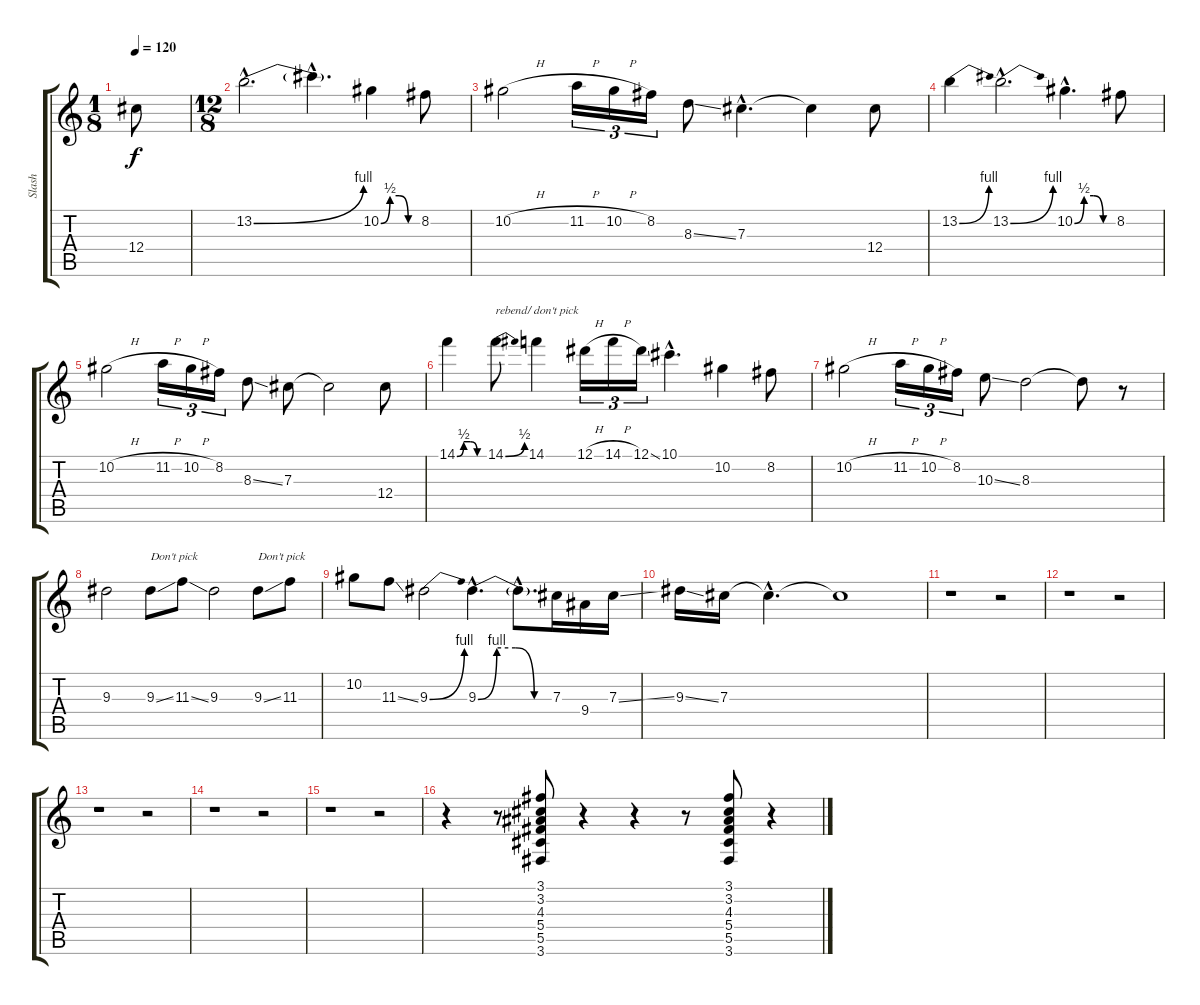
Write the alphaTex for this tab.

\track ("Slash" "Slash") {instrument overdrivenguitar}
\staff {score tabs}
\tuning (Eb4 Bb3 Gb3 Db3 Ab2 Eb2) {hide}
\ts (1 8)
\tempo 120
\clef g2
\ks c
12.4.8{dy f instrument overdrivenguitar} |
\ts (12 8)
13.2{be (bend 0 0 60 4) hac}.2{d} 13.2{hac t}.4{d} 10.2{be (custom 0 0 15 2 30 2 45 0 60 0)}.4 8.2.8 |
10.2{h}.2 11.2{h}.16{tu (3 2)} 10.2{h}.16{tu (3 2)} 8.2.16{tu (3 2)} 8.3{ss}.8 7.3{hac}.4{d} 7.3{t}.4 12.4.8 |
13.2{be (bend 0 0 60 4)}.4 13.2{be (bend 0 0 60 4) hac}.2{d} 10.2{be (custom 0 0 15 2 30 2 45 0 60 0) hac}.4{d} 8.2.8 |
10.2{h}.2 11.2{h}.16{tu (3 2)} 10.2{h}.16{tu (3 2)} 8.2.16{tu (3 2)} 8.3{ss}.8 7.3.8 7.3{t}.2 12.4.8 |
14.1{be (custom 0 0 15 2 30 2 45 0 60 0)}.4 14.1{be (bend 0 0 60 2)}.8{txt "rebend/ don't pick"} 14.1.4 12.1{h}.16{tu (3 2)} 14.1{h}.16{tu (3 2)} 12.1{ss}.16{tu (3 2)} 10.1{hac}.4{d} 10.2.4 8.2.8 |
10.2{h}.2 11.2{h}.16{tu (3 2)} 10.2{h}.16{tu (3 2)} 8.2.16{tu (3 2)} 10.3{ss}.8 8.3.2 8.3{t}.8 r.8 |
9.3.2 9.3{ss}.8{txt "Don't pick"} 11.3{ss}.8 9.3.2 9.3{ss}.8{txt "Don't pick"} 11.3.8 |
10.2.8 11.3{ss}.8 9.3{be (bend 0 0 60 4)}.2 9.3{be (custom 0 0 15 4 30 4 45 0 60 0) hac}.4{d} 9.3{hac t}.8{d} 7.3.16 9.4.16 7.3{ss}.16 |
9.3{ss}.16 7.3.16 7.3{hac t}.4{d} 7.3{t}.1 |
r.1 r.2 |
r.1 r.2 |
r.1 r.2 |
r.1 r.2 |
r.1 r.2 |
r.4 r.8 (3.1 3.2 4.3 5.4 5.5 3.6).8 r.4 r.4 r.8 (3.1 3.2 4.3 5.4 5.5 3.6).8 r.4
